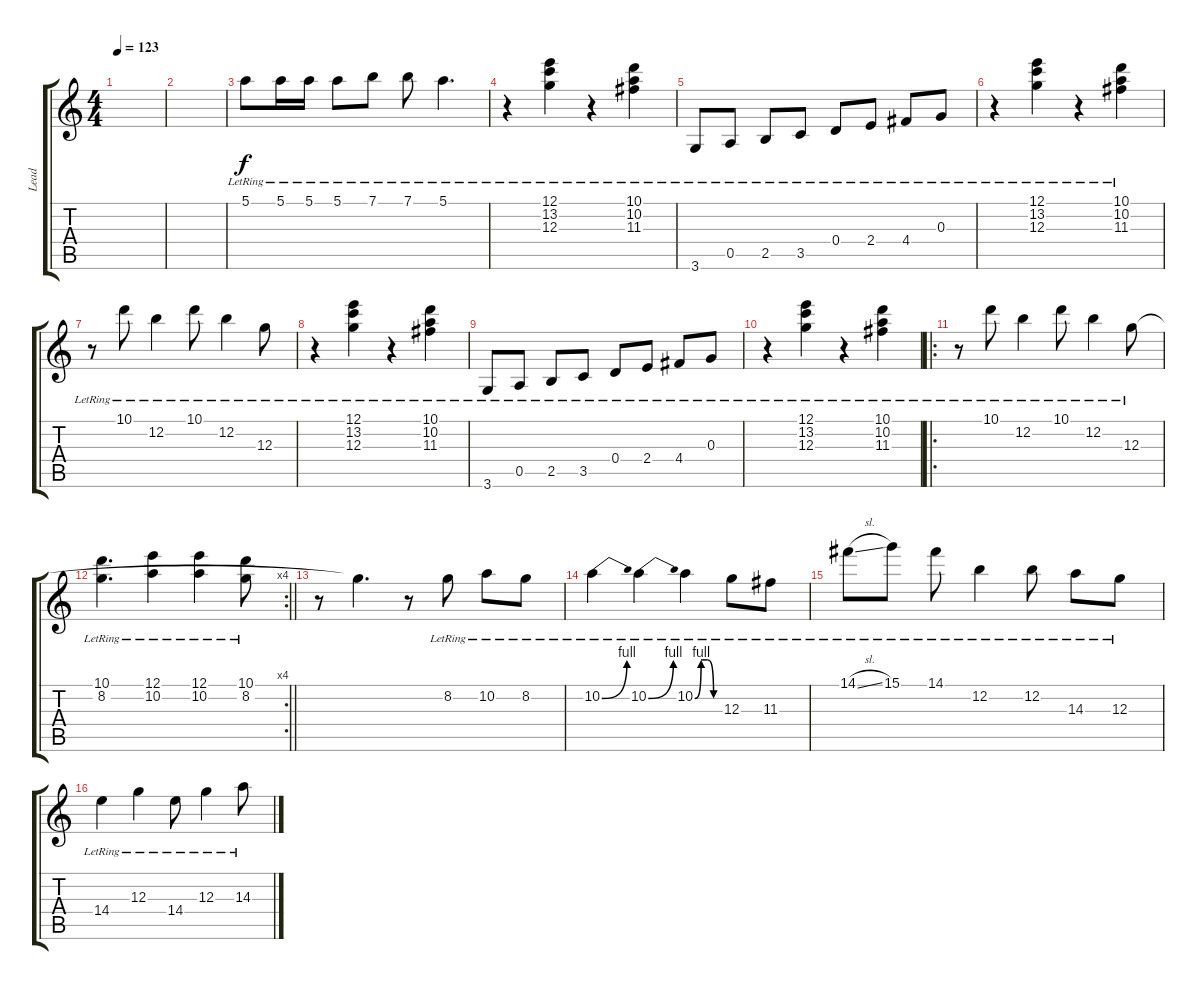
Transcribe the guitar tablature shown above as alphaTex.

\track ("Lead" "Lead") {instrument electricguitarclean}
\staff {score tabs}
\tuning (E4 B3 G3 D3 A2 E2) {hide}
\ts (4 4)
\tempo 123
\clef g2
\ks c
|
|
5.1{lr}.8 5.1{lr}.16 5.1{lr}.16 5.1{lr}.8 7.1{lr}.8 7.1{lr}.8 5.1{lr}.4{d} |
r.4 (12.1{lr} 13.2{lr} 12.3{lr}).4 r.4 (10.1{lr} 10.2{lr} 11.3{lr}).4 |
3.6{lr}.8 0.5{lr}.8 2.5{lr}.8 3.5{lr}.8 0.4{lr}.8 2.4{lr}.8 4.4{lr}.8 0.3{lr}.8 |
r.4 (12.1{lr} 13.2{lr} 12.3{lr}).4 r.4 (10.1{lr} 10.2{lr} 11.3{lr}).4 |
r.8 10.1{lr}.8 12.2{lr}.4 10.1{lr}.8 12.2{lr}.4 12.3{lr}.8 |
r.4 (12.1{lr} 13.2{lr} 12.3{lr}).4 r.4 (10.1{lr} 10.2{lr} 11.3{lr}).4 |
3.6{lr}.8 0.5{lr}.8 2.5{lr}.8 3.5{lr}.8 0.4{lr}.8 2.4{lr}.8 4.4{lr}.8 0.3{lr}.8 |
r.4 (12.1{lr} 13.2{lr} 12.3{lr}).4 r.4 (10.1{lr} 10.2{lr} 11.3{lr}).4 |
\ro
r.8 10.1{lr}.8 12.2{lr}.4 10.1{lr}.8 12.2{lr}.4 12.3{lr}.8 |
\rc 4
\barLineRight lightlight
(10.1{lr} 8.2{lr}).4{d} (12.1{lr} 10.2{lr}).4 (12.1{lr} 10.2{lr}).4 (10.1{lr} 8.2{lr}).8 |
r.8 12.3{t}.4{d} r.8 8.2{lr}.8 10.2{lr}.8 8.2{lr}.8 |
10.2{be (bend 0 0 60 4) lr}.4 10.2{be (bend 0 0 60 4) lr}.4 10.2{be (custom 0 0 15 4 30 4 45 0 60 0) lr}.4 12.3{lr}.8 11.3{lr}.8 |
14.1{sl lr}.8 15.1{lr}.8 14.1{lr}.8 12.2{lr}.4 12.2{lr}.8 14.3{lr}.8 12.3{lr}.8 |
14.4{lr}.4 12.3{lr}.4 14.4{lr}.8 12.3{lr}.4 14.3{lr}.8
